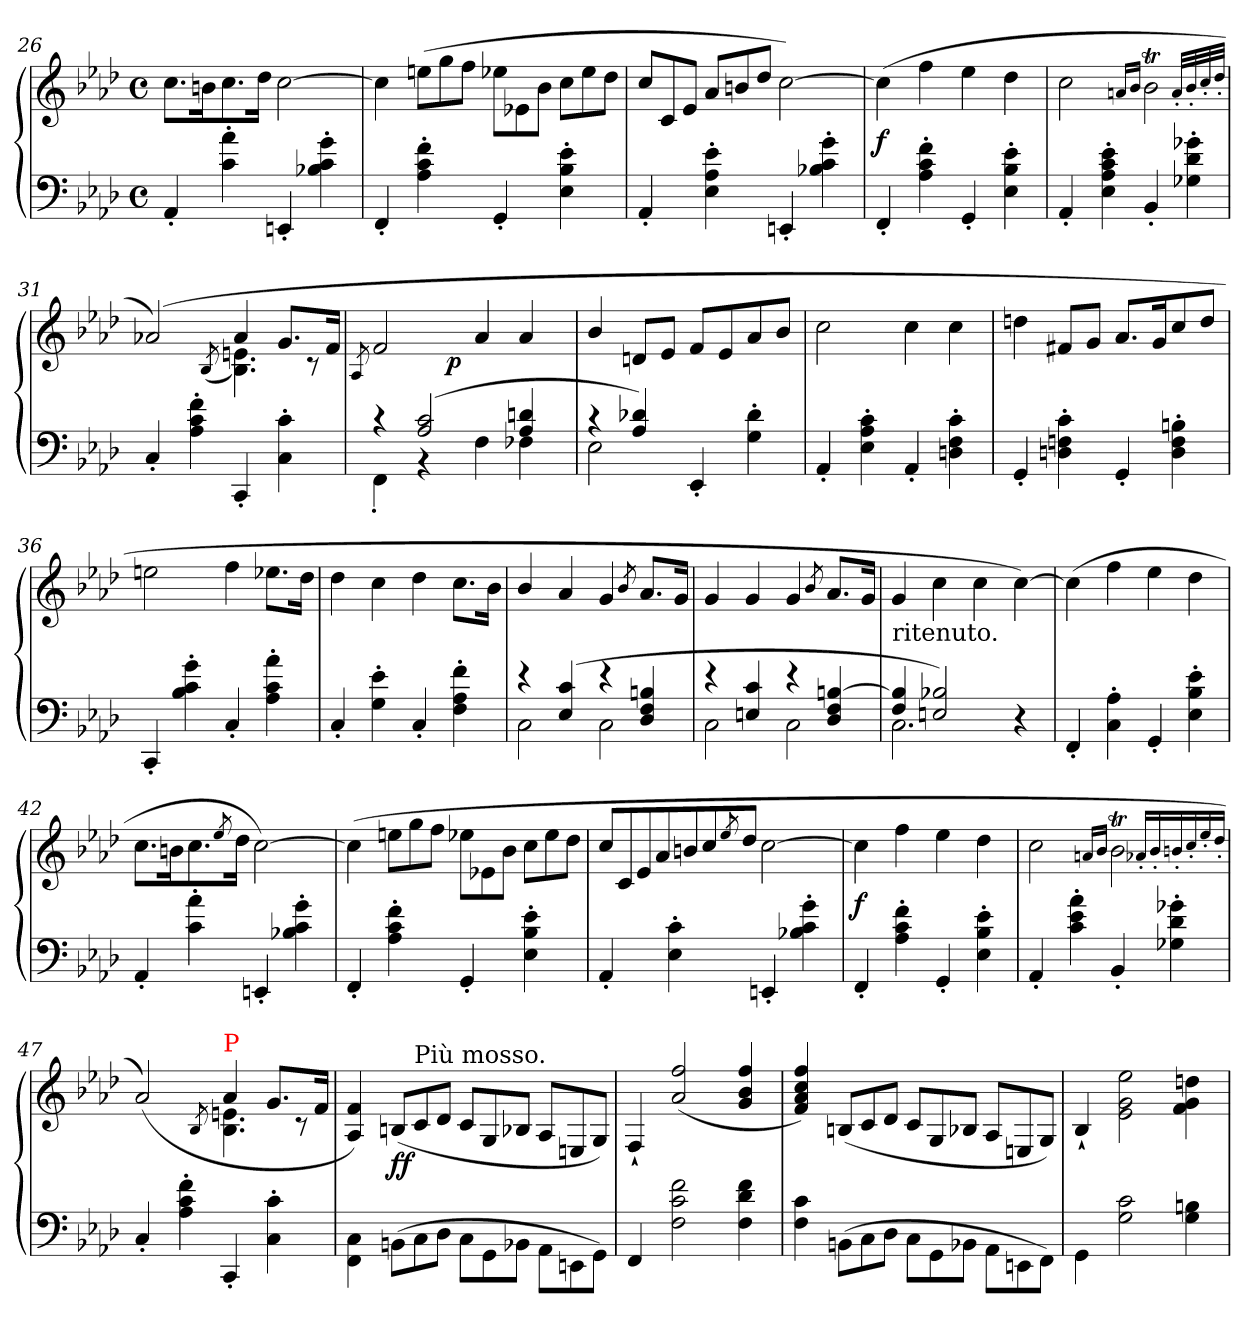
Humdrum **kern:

**kern	**kern	**dynam
*part1	*part1	*part1
*staff2	*staff1	*staff1/2
*clefF4	*clefG2	*
*k[b-e-a-d-]	*k[b-e-a-d-]	*
*f:	*f:	*
*M4/4	*M4/4	*
*met(c)	*met(c)	*
=26	=26	=26
4AA-'	8.ccL	.
.	16bnk	.
4a-' 4c'	8.cc	.
.	16dd-Jk	.
4EEn'	[2cc	.
4g' 4c' 4B-X'	.	.
=27	=27	=27
4FF'	4cc]	.
*	*Xtuplet	*
4f' 4c' 4A-'	(>12eenL	.
.	12gg	.
.	12ffJ	.
4GG'	12ee-X\L	.
.	12e-X	.
.	12b-J	.
4e-' 4B-' 4E-'	12ccL	.
.	12ee-	.
.	12dd-J	.
=28	=28	=28
4AA-'	12ccL	.
.	12c	.
.	12e-J	.
4e-' 4A-' 4E-'	12a-/L	.
.	12bn	.
.	12dd-J	.
4EEn'	[2cc)	.
4g' 4c' 4B-X'	.	.
=29	=29	=29
4FF'	(>4cc]	f
4f' 4c' 4A-'	4ff	.
4GG'	4ee-	.
4e-' 4B-' 4E-'	4dd-	.
=30	=30	=30
4AA-'	2cc	.
4e-' 4c' 4A-' 4E-'	.	.
.	16qqan/LL	.
.	16qqb-/JJ	.
4BB-'	2b-T	.
4g-X' 4d-' 4G-X'	.	.
.	32qqa'/LLL	.
.	32qqb-'/	.
.	32qqcc'/	.
.	32qqdd-'/JJJ	.
=31	=31	=31
*	*^	*
4C'	(>2a-X)	2ryy	.
4f' 4c' 4A-'	.	.	.
.	(<8qB-/	.	.
4CC'	4a-	4.en 4.B-)	.
4c' 4C'	8.gL	.	.
.	.	8rc	.
.	16fJk	.	.
=32	=32	=32	=32
.	8qA-/	.	.
*^	*	*	*
4rc	4FF'>	2f	4.ryy	.
(>2c 2A-	4rBB	.	.	.
.	.	.	2ryy	p
.	4F	4a-	.	.
4dn 4A-	4F-X	4a-	.	.
.	.	.	8ryy	.
*	*	*v	*v	*
=33	=33	=33	=33
4rc	2E-	4b-/	.
4d-X 4A-)	.	8dnL	.
.	.	8e-J	.
4EE-'	2ryy	8fL	.
.	.	8e-	.
4d-' 4G'	.	8a-	.
.	.	8b-J	.
*v	*v	*	*
=34	=34	=34
4AA-'	2cc	.
4c' 4A-' 4E-'	.	.
4AA-'	4cc	.
4c' 4F' 4Dn'	4cc	.
=35	=35	=35
4GG'	4ddn	.
4c' 4Fn' 4Dn'	8f#XL	.
.	8gJ	.
4GG'	8.a-/L	.
.	16gk	.
4Bn' 4F' 4D'	8cc	.
.	8ddJ	.
=36	=36	=36
4CC'	2een	.
4g' 4c' 4B-'	.	.
4C'	4ff	.
4a-' 4c' 4A-'	8.ee-XL	.
.	16dd-Jk	.
=37	=37	=37
4C'	4dd-	.
4e-' 4G'	4cc	.
4C'	4dd-	.
4f' 4A-' 4F'	8.ccL	.
.	16b-Jk	.
=38	=38	=38
*^	*	*
4re	2C	4b-/	.
(>4c 4E-	.	4a-/	.
4re	2C	4g/	.
.	.	8qb-/	.
4Bn 4F 4D-	.	8.a-L	.
.	.	16gJk	.
=39	=39	=39	=39
4re	2C	4g	.
4c 4En	.	4g	.
4re	2C	4g	.
.	.	8qb-/	.
[4Bn 4F 4D-	.	8.a-L	.
.	.	16gJk	.
=40	=40	=40	=40
!	!	!LO:TX:b:t=ritenuto.	!
4Bn] 4F	2.C	4g	.
2B-X 2En)	.	4cc	.
.	.	4cc	.
4r	4ryy	[4cc)	.
*v	*v	*	*
=41	=41	=41
4FF'	(>4cc]	.
4A-' 4C'	4ff	.
4GG'	4ee-	.
4e-' 4B-' 4E-'	4dd-	.
=42	=42	=42
4AA-'	8.ccL	.
.	16bnk	.
4a-' 4c'	8.cc	.
.	8qee-/	.
.	16dd-Jk	.
4EEn'	[2cc)	.
4g' 4c' 4B-X'	.	.
=43	=43	=43
4FF'	(>4cc]	.
4f' 4c' 4A-'	12eenL	.
.	12gg	.
.	12ffJ	.
4GG'	12ee-X\L	.
.	12e-X	.
.	12b-J	.
4e-' 4B-' 4E-'	12ccL	.
.	12ee-	.
.	12dd-J	.
=44	=44	=44
4AA-'	14ccL	.
.	14c	.
.	14e-	.
.	14a-	.
4c' 4E-'	.	.
.	14bn	.
.	14cc	.
.	8qee-/	.
.	14dd-J	.
4EEn'	[2cc	.
4g' 4c' 4B-X'	.	.
=45	=45	=45
4FF'	4cc]	f
4f' 4c' 4A-'	4ff	.
4GG'	4ee-	.
4e-' 4B-' 4E-'	4dd-	.
=46	=46	=46
4AA-'	2cc	.
4a-' 4e-' 4c'	.	.
.	16qqan/LL	.
.	16qqb-/JJ	.
4BB-'	2b-T	.
4g-X' 4d-' 4G-X'	.	.
.	16qqa-'/LL	.
.	16qqb-'/	.
.	16qqbn'/	.
.	16qqcc'/	.
.	16qqee-'/	.
.	16qqdd-'/JJ	.
=47	=47	=47
*	*^	*
4C'	(>2a-)	2ryy	.
4f' 4c' 4A-'	.	.	.
.	8qB-/	.	.
!	!LO:TX:a:color=red:t=P	!	!
4CC'	4a-	4.en 4.B-	.
4c' 4C'	8.gL	.	.
.	.	8rc	.
.	16fJk	.	.
*	*v	*v	*
=48	=48	=48
4C\ 4FF\	4f 4A-)	.
*Xtuplet	*	*
(<12BBn\L	(>12Bn/L	ff
!	!LO:TX:a:t=Più mosso.	!
12C	12c/	.
12D-\J	12d-/J	.
12C\L	12c/L	.
12GG	12G/	.
12BB-XJ	12B-XJ	.
12AA-\L	12A-/L	.
12EEn	12En/	.
12GG\J)	12G/J)	.
=49	=49	=49
4FF	4F`>/	.
2f\ 2c\ 2F\	(>2ff/ 2a-/	.
4f\ 4d-\ 4F\	4ff/ 4b-/ 4g/	.
=50	=50	=50
4c\ 4F\	4ff/ 4cc/ 4a-/ 4f/)	.
(<12BBn\L	(>12Bn/L	.
12C	12c/	.
12D-\J	12d-/J	.
12C\L	12c/L	.
12GG	12G/	.
12BB-XJ	12B-XJ	.
12AA-\L	12A-/L	.
12EEn	12En/	.
12FF\J)	12G/J)	.
=51	=51	=51
4GG\	4B-`>/	.
2c 2G	2ee-\ 2g\ 2e-\	.
4Bn 4G	4ddn\ 4g\ 4f\	.
=	=	=
*-	*-	*-
